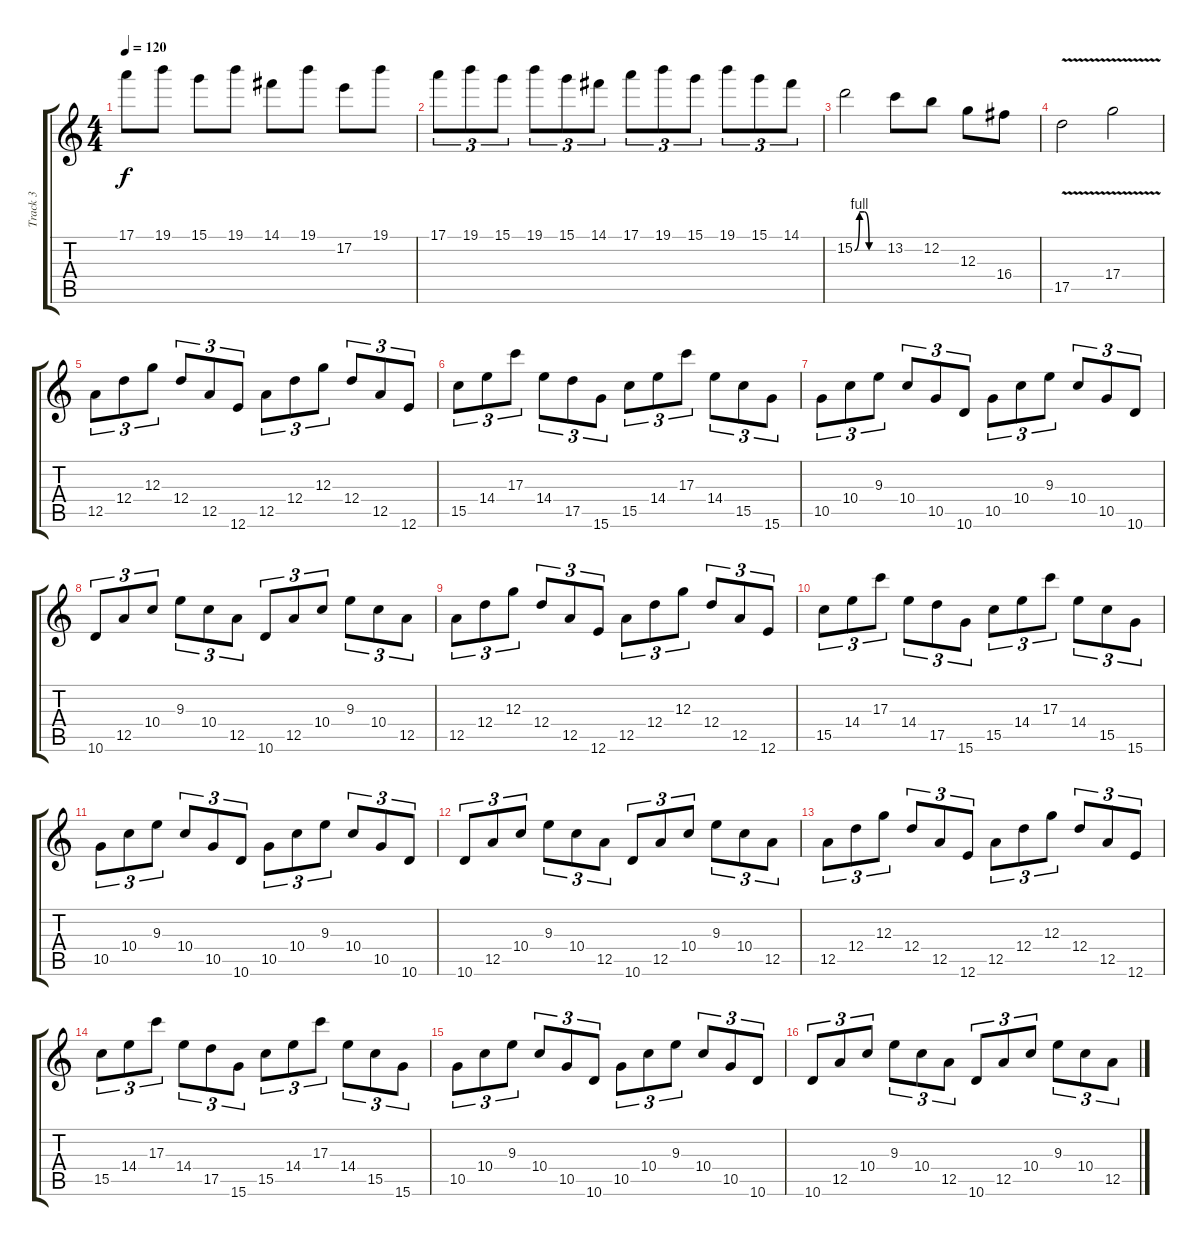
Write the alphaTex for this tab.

\track ("Track 3" "Track 3") {instrument distortionguitar}
\staff {score tabs}
\tuning (E4 B3 G3 D3 A2 E2) {hide}
\ts (4 4)
\tempo 120
\clef g2
\ks c
17.1.8{dy f} 19.1.8 15.1.8 19.1.8 14.1.8 19.1.8 17.2.8 19.1.8 |
17.1.8{tu (3 2)} 19.1.8{tu (3 2)} 15.1.8{tu (3 2)} 19.1.8{tu (3 2)} 15.1.8{tu (3 2)} 14.1.8{tu (3 2)} 17.1.8{tu (3 2)} 19.1.8{tu (3 2)} 15.1.8{tu (3 2)} 19.1.8{tu (3 2)} 15.1.8{tu (3 2)} 14.1.8{tu (3 2)} |
15.2{be (custom 0 0 10 4 20 4 30 0 60 0)}.2 13.2.8 12.2.8 12.3.8 16.4.8 |
17.5{v}.2 17.4{v}.2 |
12.5.8{tu (3 2)} 12.4.8{tu (3 2)} 12.3.8{tu (3 2)} 12.4.8{tu (3 2)} 12.5.8{tu (3 2)} 12.6.8{tu (3 2)} 12.5.8{tu (3 2)} 12.4.8{tu (3 2)} 12.3.8{tu (3 2)} 12.4.8{tu (3 2)} 12.5.8{tu (3 2)} 12.6.8{tu (3 2)} |
15.5.8{tu (3 2)} 14.4.8{tu (3 2)} 17.3.8{tu (3 2)} 14.4.8{tu (3 2)} 17.5.8{tu (3 2)} 15.6.8{tu (3 2)} 15.5.8{tu (3 2)} 14.4.8{tu (3 2)} 17.3.8{tu (3 2)} 14.4.8{tu (3 2)} 15.5.8{tu (3 2)} 15.6.8{tu (3 2)} |
10.5.8{tu (3 2)} 10.4.8{tu (3 2)} 9.3.8{tu (3 2)} 10.4.8{tu (3 2)} 10.5.8{tu (3 2)} 10.6.8{tu (3 2)} 10.5.8{tu (3 2)} 10.4.8{tu (3 2)} 9.3.8{tu (3 2)} 10.4.8{tu (3 2)} 10.5.8{tu (3 2)} 10.6.8{tu (3 2)} |
10.6.8{tu (3 2)} 12.5.8{tu (3 2)} 10.4.8{tu (3 2)} 9.3.8{tu (3 2)} 10.4.8{tu (3 2)} 12.5.8{tu (3 2)} 10.6.8{tu (3 2)} 12.5.8{tu (3 2)} 10.4.8{tu (3 2)} 9.3.8{tu (3 2)} 10.4.8{tu (3 2)} 12.5.8{tu (3 2)} |
12.5.8{tu (3 2)} 12.4.8{tu (3 2)} 12.3.8{tu (3 2)} 12.4.8{tu (3 2)} 12.5.8{tu (3 2)} 12.6.8{tu (3 2)} 12.5.8{tu (3 2)} 12.4.8{tu (3 2)} 12.3.8{tu (3 2)} 12.4.8{tu (3 2)} 12.5.8{tu (3 2)} 12.6.8{tu (3 2)} |
15.5.8{tu (3 2)} 14.4.8{tu (3 2)} 17.3.8{tu (3 2)} 14.4.8{tu (3 2)} 17.5.8{tu (3 2)} 15.6.8{tu (3 2)} 15.5.8{tu (3 2)} 14.4.8{tu (3 2)} 17.3.8{tu (3 2)} 14.4.8{tu (3 2)} 15.5.8{tu (3 2)} 15.6.8{tu (3 2)} |
10.5.8{tu (3 2)} 10.4.8{tu (3 2)} 9.3.8{tu (3 2)} 10.4.8{tu (3 2)} 10.5.8{tu (3 2)} 10.6.8{tu (3 2)} 10.5.8{tu (3 2)} 10.4.8{tu (3 2)} 9.3.8{tu (3 2)} 10.4.8{tu (3 2)} 10.5.8{tu (3 2)} 10.6.8{tu (3 2)} |
10.6.8{tu (3 2)} 12.5.8{tu (3 2)} 10.4.8{tu (3 2)} 9.3.8{tu (3 2)} 10.4.8{tu (3 2)} 12.5.8{tu (3 2)} 10.6.8{tu (3 2)} 12.5.8{tu (3 2)} 10.4.8{tu (3 2)} 9.3.8{tu (3 2)} 10.4.8{tu (3 2)} 12.5.8{tu (3 2)} |
12.5.8{tu (3 2)} 12.4.8{tu (3 2)} 12.3.8{tu (3 2)} 12.4.8{tu (3 2)} 12.5.8{tu (3 2)} 12.6.8{tu (3 2)} 12.5.8{tu (3 2)} 12.4.8{tu (3 2)} 12.3.8{tu (3 2)} 12.4.8{tu (3 2)} 12.5.8{tu (3 2)} 12.6.8{tu (3 2)} |
15.5.8{tu (3 2)} 14.4.8{tu (3 2)} 17.3.8{tu (3 2)} 14.4.8{tu (3 2)} 17.5.8{tu (3 2)} 15.6.8{tu (3 2)} 15.5.8{tu (3 2)} 14.4.8{tu (3 2)} 17.3.8{tu (3 2)} 14.4.8{tu (3 2)} 15.5.8{tu (3 2)} 15.6.8{tu (3 2)} |
10.5.8{tu (3 2)} 10.4.8{tu (3 2)} 9.3.8{tu (3 2)} 10.4.8{tu (3 2)} 10.5.8{tu (3 2)} 10.6.8{tu (3 2)} 10.5.8{tu (3 2)} 10.4.8{tu (3 2)} 9.3.8{tu (3 2)} 10.4.8{tu (3 2)} 10.5.8{tu (3 2)} 10.6.8{tu (3 2)} |
10.6.8{tu (3 2)} 12.5.8{tu (3 2)} 10.4.8{tu (3 2)} 9.3.8{tu (3 2)} 10.4.8{tu (3 2)} 12.5.8{tu (3 2)} 10.6.8{tu (3 2)} 12.5.8{tu (3 2)} 10.4.8{tu (3 2)} 9.3.8{tu (3 2)} 10.4.8{tu (3 2)} 12.5.8{tu (3 2)}
